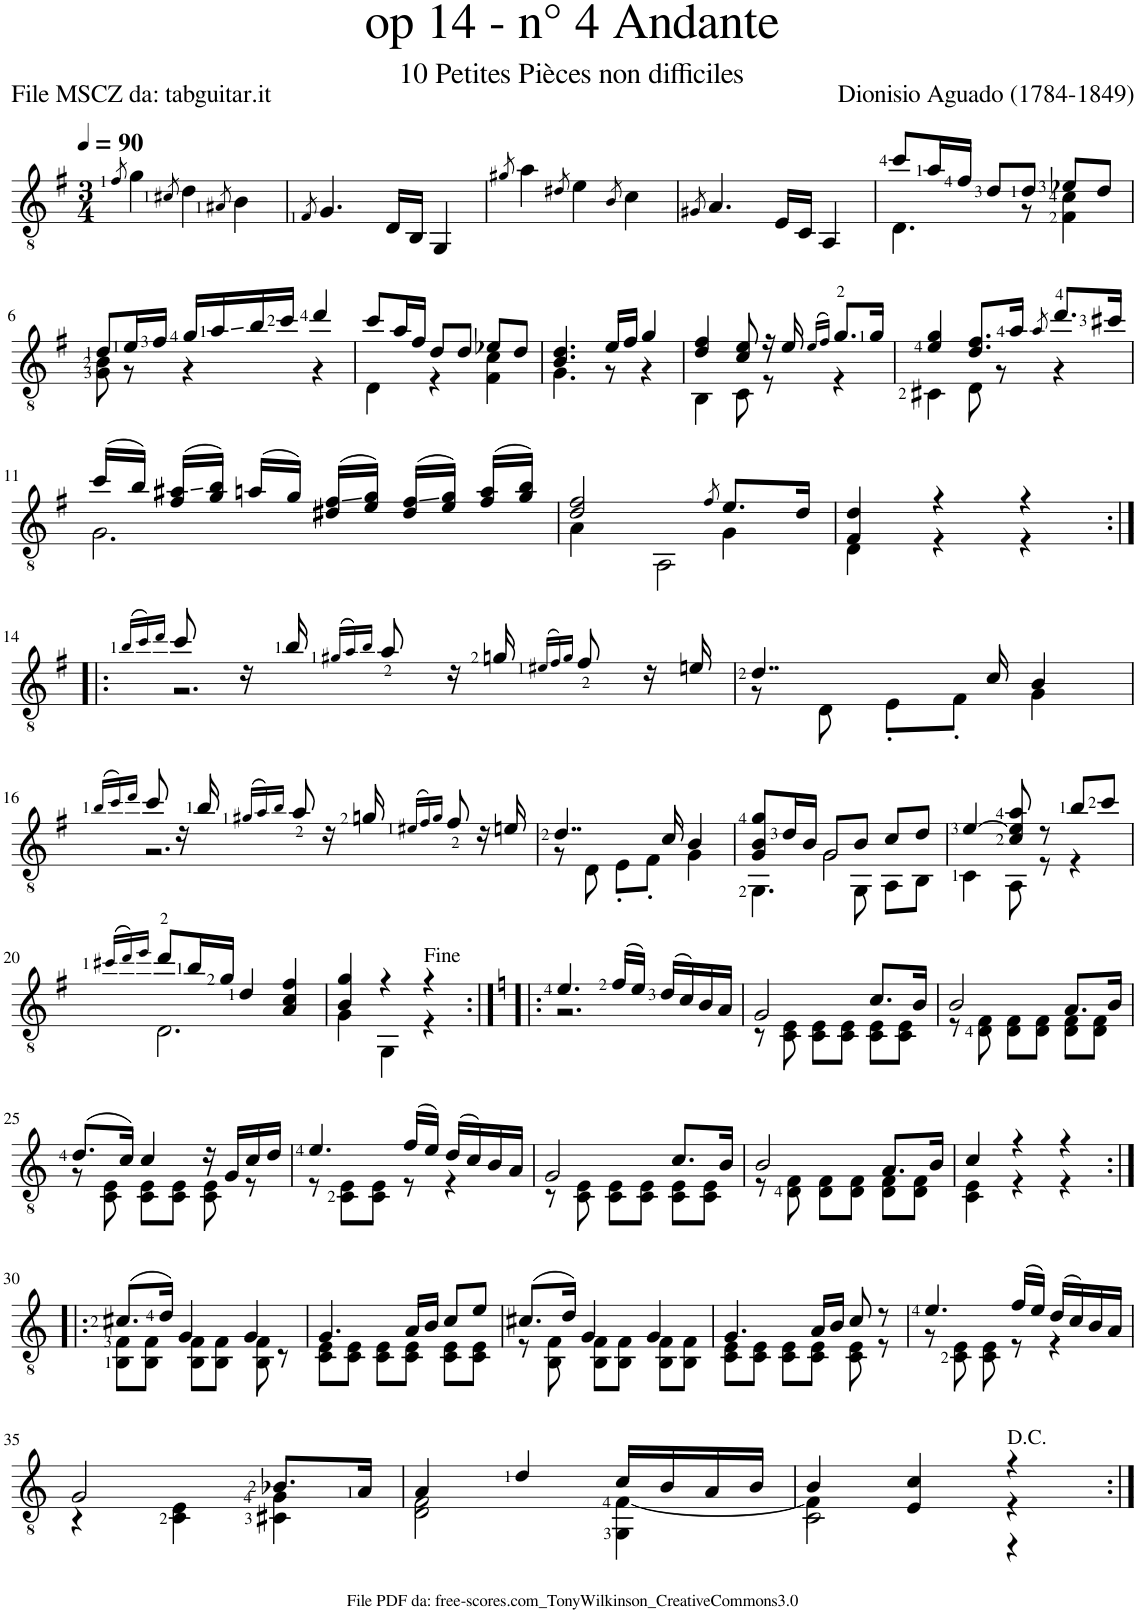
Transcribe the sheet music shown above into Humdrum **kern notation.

**kern
*part1
*staff1
*I"Guitar
*I'Guit.
*clefGv2
*k[f#]
*M3/4
*MM90
=1
8qf#/
4g\
8qc#X/
4d\
8qA#X/
4B\
=2
8qF#/
4.G/
16D/LL
16BB/JJ
4GG/
=3
8qg#X/
4a\
8qd#X/
4e\
8qB/
4c\
=4
8qG#X/
4.A/
16E/LL
16C/JJ
4AA/
=5
*^
8cc/L	4.D\
16a/L	.
16f#/JJ	.
8d/L	.
8d/J	8r
8e-X/L	4F#\ 4c\
8d/J	.
!!LO:LB:g=z	!!
=6	=6
8d/L	8G\ 8B\
16e/L	8r
16f#/JJ	.
16g/LL	4r
16a/	.
16b/	.
16cc/JJ	.
4dd/	4r
=7	=7
8cc/L	4D\
16a/L	.
16f#/JJ	.
8d/L	4r
8d/J	.
8e-X/L	4F#\ 4c\
8d/J	.
=8	=8
4.B/ 4.d/	4.G\
16e/LL	8r
16f#/JJ	.
4g/	4r
=9	=9
4d/ 4f#/	4BB\
8c/ 8e/	8C\
16r	8r
16e/	.
(16qe/LL	.
16qf#/JJ)	.
8.g/L	4r
16g/Jk	.
=10	=10
4e/ 4g/	4C#X\
8.d/ 8.f#/L	8D\
.	8r
16a/Jk	.
8qa/	.
8.dd/L	4r
16cc#X/Jk	.
!!LO:LB:g=z	!!
=11	=11
(16cc/LL	2.G\
16b/JJ)	.
(16f#/ 16a#X/LL	.
16g/ 16b/JJ)	.
(16an/LL	.
16g/JJ)	.
(16d#X/ 16f#/LL	.
16e/ 16g/JJ)	.
(16d#/ 16f#/LL	.
16e/ 16g/JJ)	.
(16f#/ 16a/LL	.
16g/ 16b/JJ)	.
=12	=12
*	*^
2d/ 2f#/	4A\	4ryy
.	4ryy	2AA\
8qf#/	.	.
8.e/L	4G\	.
16d/Jk	.	.
*	*v	*v
=13	=13
4F#/ 4d/	4D\
4r	4r
4r	4r
!!LO:LB:g=z	!!
=14:|!|:	=14:|!|:
(16qb/LL	.
16qcc/)	.
16qdd/JJ	.
8cc/	2.r
16r	.
16b/	.
(16qg#X/LL	.
16qa/)	.
16qb/JJ	.
8a/	.
16r	.
16gn/	.
(16qe#X/LL	.
16qf#/)	.
16qg/JJ	.
8f#/	.
16r	.
16en/	.
=15	=15
4..d/	8r
.	8D\
.	8E'\L
.	8F#'\J
16c/	.
4B/	4G\
!!LO:LB:g=z	!!
=16	=16
(16qb/LL	.
16qcc/)	.
16qdd/JJ	.
8cc/	2.r
16r	.
16b/	.
(16qg#X/LL	.
16qa/)	.
16qb/JJ	.
8a/	.
16r	.
16gn/	.
(16qe#X/LL	.
16qf#/)	.
16qg/JJ	.
8f#/	.
16r	.
16en/	.
=17	=17
4..d/	8r
.	8D\
.	8E'\L
.	8F#'\J
16c/	.
4B/	4G\
=18	=18
*	*^
8G/ 8B/ 8g/L	4ryy	4.GG\
16d/L	.	.
16B/JJ	.	.
!LO:N:head=open	!	!
8G/L	2G\	.
8B/J	.	8GG\
8c/L	.	8AA\L
8d/J	.	8BB\J
*	*v	*v
=19	=19
[4e/	4C\
8c/ 8e/] 8a/	8AA\
8r	8r
8b/L	4r
8cc/J	.
!!LO:LB:g=z	!!
=20	=20
(16qcc#X/LL	.
16qdd/)	.
16qee/JJ	.
8dd/L	2.D\
16b/L	.
16g/JJ	.
4d/	.
4A/ 4c/ 4f#/	.
=21	=21
4B/ 4g/	4G\
4r	4GG\
4r	4r
=22:|!|:	=22:|!|:
*k[]	*
4.e/	2.r
(16f/LL	.
16e/JJ)	.
(16d/LL	.
16c/)	.
16B/	.
16A/JJ	.
=23	=23
2G/	8r
.	8C\ 8E\
.	8C\ 8E\L
.	8C\ 8E\J
8.c/L	8C\ 8E\L
.	8C\ 8E\J
16B/Jk	.
=24	=24
2B/	8r
.	8D\ 8F\
.	8D\ 8F\L
.	8D\ 8F\J
8.A/L	8D\ 8F\L
.	8D\ 8F\J
16B/Jk	.
!!LO:LB:g=z	!!
=25	=25
(8.d/L	8r
.	8C\ 8E\
16c/Jk)	.
4c/	8C\ 8E\L
.	8C\ 8E\J
16r	8C\ 8E\
16G/LL	.
16c/	8r
16d/JJ	.
=26	=26
4.e/	8r
.	8C\ 8E\L
.	8C\ 8E\J
(16f/LL	8r
16e/JJ)	.
(16d/LL	4r
16c/)	.
16B/	.
16A/JJ	.
=27	=27
2G/	8r
.	8C\ 8E\
.	8C\ 8E\L
.	8C\ 8E\J
8.c/L	8C\ 8E\L
.	8C\ 8E\J
16B/Jk	.
=28	=28
2B/	8r
.	8D\ 8F\
.	8D\ 8F\L
.	8D\ 8F\J
8.A/L	8D\ 8F\L
.	8D\ 8F\J
16B/Jk	.
=29	=29
4c/	4C\ 4E\
4r	4r
4r	4r
!!LO:LB:g=z	!!
=30:|!|:	=30:|!|:
(8.c#X/L	8BB\ 8F\L
.	8BB\ 8F\J
16d/Jk)	.
4G/	8BB\ 8F\L
.	8BB\ 8F\J
4G/	8BB\ 8F\
.	8r
=31	=31
4.G/	8C\ 8E\L
.	8C\ 8E\J
.	8C\ 8E\L
16A/LL	8C\ 8E\J
16B/JJ	.
8c/L	8C\ 8E\L
8e/J	8C\ 8E\J
=32	=32
(8.c#X/L	8r
.	8BB\ 8F\
16d/Jk)	.
4G/	8BB\ 8F\L
.	8BB\ 8F\J
4G/	8BB\ 8F\L
.	8BB\ 8F\J
=33	=33
4.G/	8C\ 8E\L
.	8C\ 8E\J
.	8C\ 8E\L
16A/LL	8C\ 8E\J
16B/JJ	.
8c/	8C\ 8E\
8r	8r
=34	=34
4.e/	8r
.	8C\ 8E\
.	8C\ 8E\
(16f/LL	8r
16e/JJ)	.
(16d/LL	4r
16c/)	.
16B/	.
16A/JJ	.
!!LO:LB:g=z	!!
=35	=35
2G/	4r
.	4C\ 4E\
8.B-X/L	4C#X\ 4G\
16A/Jk	.
=36	=36
4A/	2D\ 2F\
4d/	.
16c/LL	4GG\ [4F\
16B/	.
16A/	.
16B/JJ	.
=37	=37
*	*^
4B/	4F\]	2C\
4E/ 4c/	4ryy	.
4r	4r	4r
*v	*v	*v
=:|!
*-
